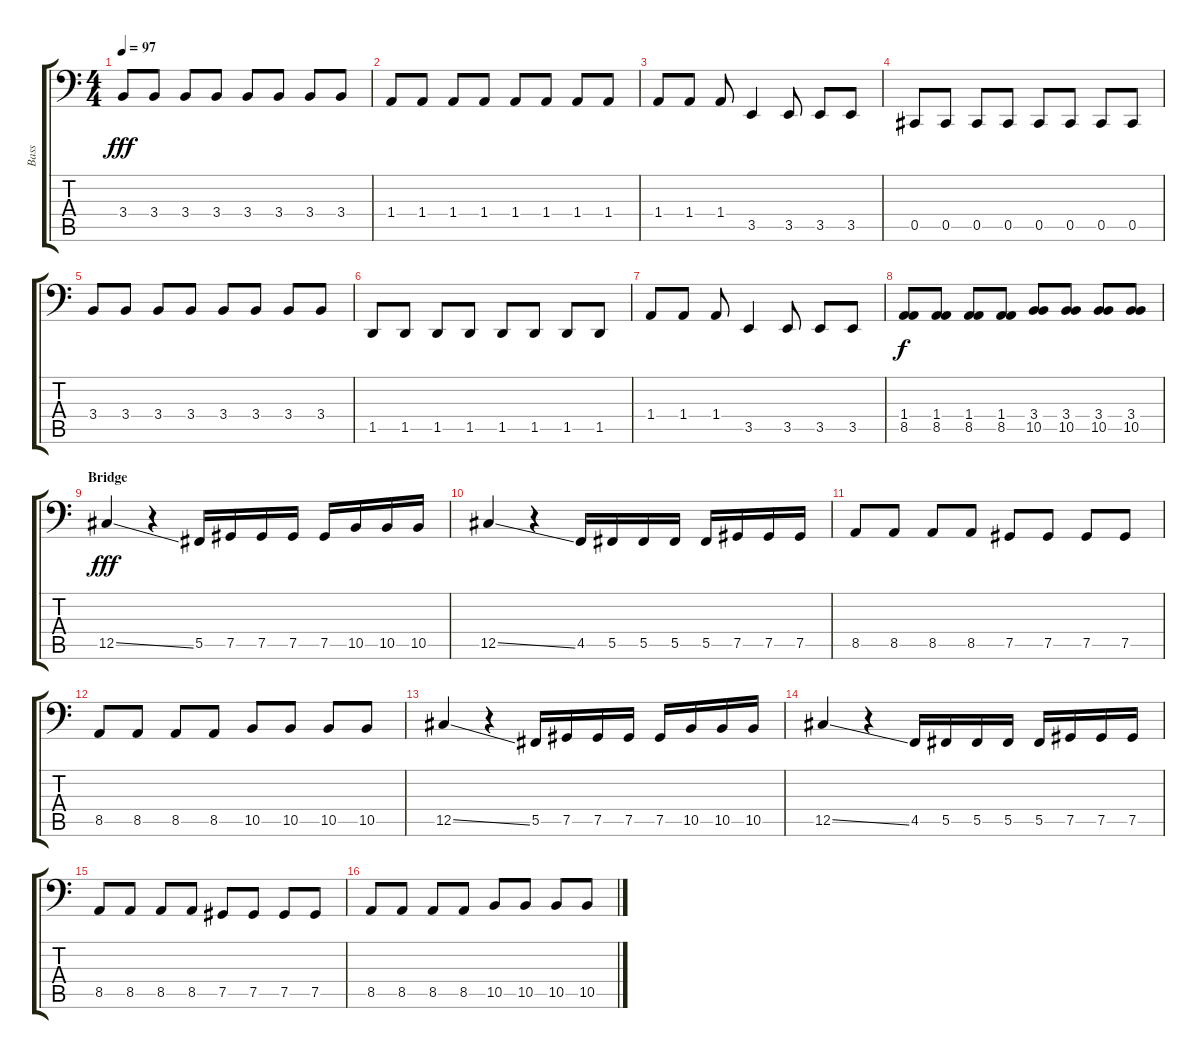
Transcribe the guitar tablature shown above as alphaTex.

\track ("Bass" "Bass") {instrument electricbassfinger}
\staff {score tabs}
\tuning (A2 E2 Db2 Ab1 Db1 Ab0) {hide}
\ts (4 4)
\tempo 97
\clef f4
\ks c
3.4.8{dy fff} 3.4.8 3.4.8 3.4.8 3.4.8 3.4.8 3.4.8 3.4.8 |
1.4.8 1.4.8 1.4.8 1.4.8 1.4.8 1.4.8 1.4.8 1.4.8 |
1.4.8 1.4.8 1.4.8 3.5.4 3.5.8 3.5.8 3.5.8 |
0.5.8 0.5.8 0.5.8 0.5.8 0.5.8 0.5.8 0.5.8 0.5.8 |
3.4.8 3.4.8 3.4.8 3.4.8 3.4.8 3.4.8 3.4.8 3.4.8 |
1.5.8 1.5.8 1.5.8 1.5.8 1.5.8 1.5.8 1.5.8 1.5.8 |
1.4.8 1.4.8 1.4.8 3.5.4 3.5.8 3.5.8 3.5.8 |
(1.4 8.5).8{dy f} (1.4 8.5).8 (1.4 8.5).8 (1.4 8.5).8 (3.4 10.5).8 (3.4 10.5).8 (3.4 10.5).8 (3.4 10.5).8 |
\section ("" "Bridge")
12.5{ss}.4{dy fff} r.4 5.5.16 7.5.16 7.5.16 7.5.16 7.5.16 10.5.16 10.5.16 10.5.16 |
12.5{ss}.4 r.4 4.5.16 5.5.16 5.5.16 5.5.16 5.5.16 7.5.16 7.5.16 7.5.16 |
8.5.8 8.5.8 8.5.8 8.5.8 7.5.8 7.5.8 7.5.8 7.5.8 |
8.5.8 8.5.8 8.5.8 8.5.8 10.5.8 10.5.8 10.5.8 10.5.8 |
12.5{ss}.4 r.4 5.5.16 7.5.16 7.5.16 7.5.16 7.5.16 10.5.16 10.5.16 10.5.16 |
12.5{ss}.4 r.4 4.5.16 5.5.16 5.5.16 5.5.16 5.5.16 7.5.16 7.5.16 7.5.16 |
8.5.8 8.5.8 8.5.8 8.5.8 7.5.8 7.5.8 7.5.8 7.5.8 |
8.5.8 8.5.8 8.5.8 8.5.8 10.5.8 10.5.8 10.5.8 10.5.8
